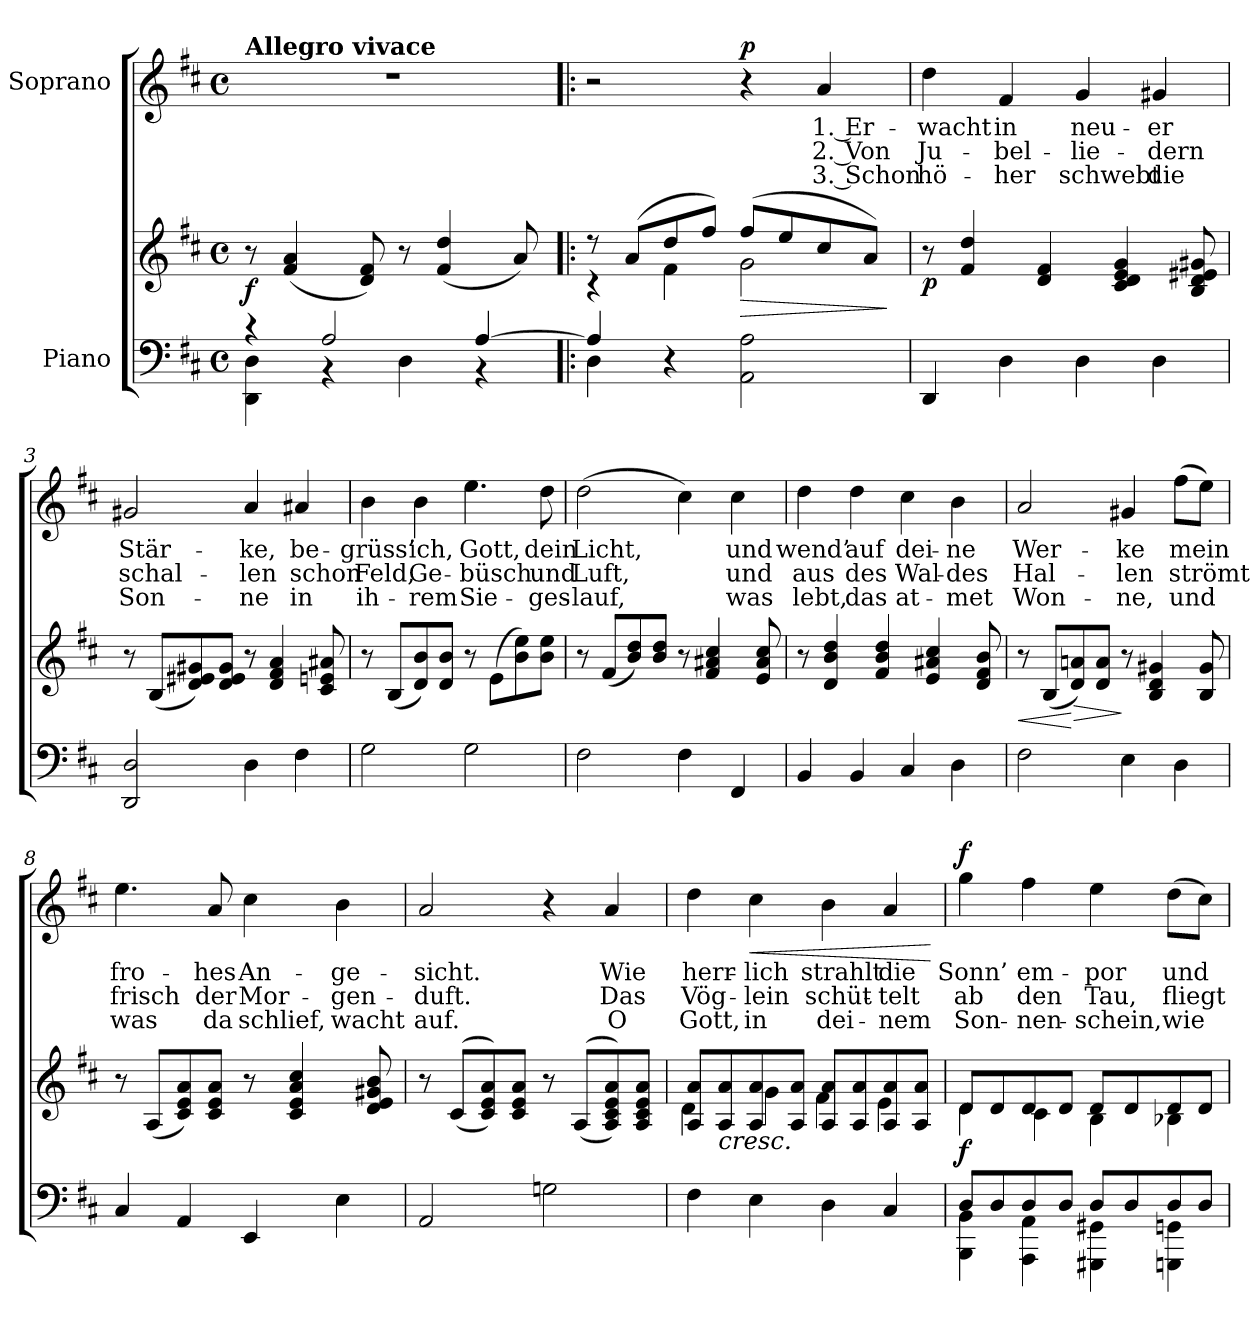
**kern	**kern	**dynam	**kern	**text	**text	**text	**dynam
*part2	*part2	*part2	*part1	*part1	*part1	*part1	*part1
*staff3	*staff2	*staff2/3	*staff1	*staff1	*staff1	*staff1	*staff1
*I"Piano	*	*	*I"Soprano	*	*	*	*
*clefF4	*clefG2	*	*clefG2	*	*	*	*
*k[f#c#]	*k[f#c#]	*	*k[f#c#]	*	*	*	*
*M4/4	*M4/4	*	*M4/4	*	*	*	*
*met(c)	*met(c)	*	*met(c)	*	*	*	*
=1	=1	=1	=1	=1	=1	=1	=1
*^	*	*	*	*	*	*	*
!	!	!	!	!LO:TX:a:B:t=Allegro vivace	!	!	!	!
!	!	!	!LO:DY:b	!	!	!	!	!
4r	4DD\ 4D\	8r	f	1r	.	.	.	.
.	.	(<4f#/ 4a/	.	.	.	.	.	.
2A/	4r	.	.	.	.	.	.	.
.	.	8d/ 8f#/)	.	.	.	.	.	.
.	4D\	8r	.	.	.	.	.	.
.	.	(<4f#/ 4dd/	.	.	.	.	.	.
[4A/	4r	.	.	.	.	.	.	.
.	.	8a/)	.	.	.	.	.	.
=1X1!|:	=1X1!|:	=1X1!|:	=1X1!|:	=1X1!|:	=1X1!|:	=1X1!|:	=1X1!|:	=1X1!|:
*	*	*^	*	*	*	*	*	*
4A/]	4D\	8r	4r	.	2r	.	.	.	.
.	.	(>8a/L	.	.	.	.	.	.	.
4r	2.ryy	8dd/	4f#\	.	.	.	.	.	.
.	.	8ff#/J)	.	.	.	.	.	.	.
!	!	!	!	!LO:HP:b	!	!	!	!	!LO:DY:a
2AA\ 2A\	.	(>8ff#/L	2g\	>	4r	.	.	.	p
.	.	8ee/	.	.	.	.	.	.	.
!	!	!	!	!	!	!LO:LY:b	!LO:LY:b	!LO:LY:b	!
.	.	8cc#/	.	.	4a/	1. Er-	2. Von	3. Schon	.
.	.	8a/J)	.	.	.	.	.	.	.
*v	*v	*	*	*	*	*	*	*	*
*	*v	*v	*	*	*	*	*	*
.	.	]	.	.	.	.	.
=2	=2	=2	=2	=2	=2	=2	=2
!	!	!LO:DY:b	!	!LO:LY:b	!LO:LY:b	!LO:LY:b	!
4DD/	8r	p	4dd\	-wacht	Ju-	hö-	.
.	4f#/ 4dd/	.	.	.	.	.	.
!	!	!	!	!LO:LY:b	!LO:LY:b	!LO:LY:b	!
4D\	.	.	4f#/	in	-bel-	-her	.
.	4d/ 4f#/	.	.	.	.	.	.
!	!	!	!	!LO:LY:b	!LO:LY:b	!LO:LY:b	!
4D\	.	.	4g/	neu-	-lie-	schwebt	.
.	4c#/ 4d/ 4e/ 4g/	.	.	.	.	.	.
!	!	!	!	!LO:LY:b	!LO:LY:b	!LO:LY:b	!
4D\	.	.	4g#X/	-er	-dern	die	.
.	8B/ 8d/ 8e#X/ 8g#X/	.	.	.	.	.	.
=3	=3	=3	=3	=3	=3	=3	=3
!	!	!	!	!LO:LY:b	!LO:LY:b	!LO:LY:b	!
2DD/ 2D/	8r	.	2g#X/	Stär-	schal-	Son-	.
.	(<8B/L	.	.	.	.	.	.
.	8d/ 8e#X/ 8g#X/)	.	.	.	.	.	.
.	8d/ 8e#/ 8g#/J	.	.	.	.	.	.
!	!	!	!	!LO:LY:b	!LO:LY:b	!LO:LY:b	!
4D\	8r	.	4a/	-ke,	-len	-ne	.
.	4d/ 4f#/ 4a/	.	.	.	.	.	.
!	!	!	!	!LO:LY:b	!LO:LY:b	!LO:LY:b	!
4F#\	.	.	4a#X/	be-	schon	in	.
.	8c#/ 8en/ 8a#X/	.	.	.	.	.	.
!!LO:LB:g=z
=4	=4	=4	=4	=4	=4	=4	=4
!	!	!	!	!LO:LY:b	!LO:LY:b	!LO:LY:b	!
2G\	8r	.	4b\	-grüss’	Feld,	ih-	.
.	(<8B/L	.	.	.	.	.	.
!	!	!	!	!LO:LY:b	!LO:LY:b	!LO:LY:b	!
.	8d/ 8b/)	.	4b\	ich,	Ge-	-rem	.
.	8d/ 8b/J	.	.	.	.	.	.
!	!	!	!	!LO:LY:b	!LO:LY:b	!LO:LY:b	!
2G\	8r	.	4.ee\	Gott,	-büsch	Sie-	.
.	(>8e\L	.	.	.	.	.	.
.	8b\ 8ee\)	.	.	.	.	.	.
!	!	!	!	!LO:LY:b	!LO:LY:b	!LO:LY:b	!
.	8b\ 8ee\J	.	8dd\	dein	und	-ges-	.
=5	=5	=5	=5	=5	=5	=5	=5
!	!	!	!	!LO:LY:b	!LO:LY:b	!LO:LY:b	!
2F#\	8r	.	(>2dd\	Licht,	Luft,	-lauf,	.
.	(<8f#/L	.	.	.	.	.	.
.	8b/ 8dd/)	.	.	.	.	.	.
.	8b/ 8dd/J	.	.	.	.	.	.
4F#\	8r	.	4cc#\)	.	.	.	.
.	4f#/ 4a#X/ 4cc#/	.	.	.	.	.	.
!	!	!	!	!LO:LY:b	!LO:LY:b	!LO:LY:b	!
4FF#/	.	.	4cc#\	und	und	was	.
.	8e/ 8a#/ 8cc#/	.	.	.	.	.	.
=6	=6	=6	=6	=6	=6	=6	=6
!	!	!	!	!LO:LY:b	!LO:LY:b	!LO:LY:b	!
4BB/	8r	.	4dd\	wend’	aus	lebt,	.
.	4d/ 4b/ 4dd/	.	.	.	.	.	.
!	!	!	!	!LO:LY:b	!LO:LY:b	!LO:LY:b	!
4BB/	.	.	4dd\	auf	des	das	.
.	4f#/ 4b/ 4dd/	.	.	.	.	.	.
!	!	!	!	!LO:LY:b	!LO:LY:b	!LO:LY:b	!
4C#/	.	.	4cc#\	dei-	Wal-	at-	.
.	4e/ 4a#X/ 4cc#/	.	.	.	.	.	.
!	!	!	!	!LO:LY:b	!LO:LY:b	!LO:LY:b	!
4D\	.	.	4b\	-ne	-des	-met	.
.	8d/ 8f#/ 8b/	.	.	.	.	.	.
=7	=7	=7	=7	=7	=7	=7	=7
!	!	!LO:HP:b	!	!LO:LY:b	!LO:LY:b	!LO:LY:b	!
2F#\	8r	<	2a/	Wer-	Hal-	Won-	.
.	(<8B/L	.	.	.	.	.	.
!	!	!LO:HP:n=1:b	!	!	!	!	!
.	8d/ 8an/)	[ >	.	.	.	.	.
.	8d/ 8a/J	.	.	.	.	.	.
!	!	!	!	!LO:LY:b	!LO:LY:b	!LO:LY:b	!
4E\	8r	]	4g#X/	-ke	-len	-ne,	.
.	4B/ 4d/ 4g#X/	.	.	.	.	.	.
!	!	!	!	!LO:LY:b	!LO:LY:b	!LO:LY:b	!
4D\	.	.	(>8ff#\L	mein	strömt	und	.
.	8B/ 8g#/	.	8ee\J)	.	.	.	.
!!LO:LB:g=z
=8	=8	=8	=8	=8	=8	=8	=8
!	!	!	!	!LO:LY:b	!LO:LY:b	!LO:LY:b	!
4C#/	8r	.	4.ee\	fro-	frisch	was	.
.	(<8A/L	.	.	.	.	.	.
4AA/	8c#/ 8e/ 8a/)	.	.	.	.	.	.
!	!	!	!	!LO:LY:b	!LO:LY:b	!LO:LY:b	!
.	8c#/ 8e/ 8a/J	.	8a/	-hes	der	da	.
!	!	!	!	!LO:LY:b	!LO:LY:b	!LO:LY:b	!
4EE/	8r	.	4cc#\	An-	Mor-	schlief,	.
.	4c#/ 4e/ 4a/ 4cc#/	.	.	.	.	.	.
!	!	!	!	!LO:LY:b	!LO:LY:b	!LO:LY:b	!
4E\	.	.	4b\	-ge-	-gen-	wacht	.
.	8d/ 8e/ 8g#X/ 8b/	.	.	.	.	.	.
=9	=9	=9	=9	=9	=9	=9	=9
!	!	!	!	!LO:LY:b	!LO:LY:b	!LO:LY:b	!
2AA/	8r	.	2a/	-sicht.	-duft.	auf.	.
.	(<(>8c#/L	.	.	.	.	.	.
.	8c#/ 8e/ 8a/))	.	.	.	.	.	.
.	8c#/ 8e/ 8a/J	.	.	.	.	.	.
2Gn\	8r	.	4r	.	.	.	.
.	(<(>8A/L	.	.	.	.	.	.
!	!	!	!	!LO:LY:b	!LO:LY:b	!LO:LY:b	!
.	8A/ 8c#/ 8e/ 8a/))	.	4a/	Wie	Das	O	.
.	8A/ 8c#/ 8e/ 8a/J	.	.	.	.	.	.
=10	=10	=10	=10	=10	=10	=10	=10
*	*^	*	*	*	*	*	*
!	!	!	!	!	!LO:LY:b	!LO:LY:b	!LO:LY:b	!
4F#\	8A/ 8a/L	4d\	.	4dd\	herr-	Vög-	Gott,	.
!	!LO:TX:b:i:t=cresc.	!	!	!	!	!	!	!
.	8A/ 8a/	.	.	.	.	.	.	.
!	!	!	!	!	!LO:LY:b	!LO:LY:b	!LO:LY:b	!LO:HP:b
4E\	8A/ 8a/	4g\	.	4cc#\	-lich	-lein	in	<
.	8A/ 8a/J	.	.	.	.	.	.	.
!	!	!	!	!	!LO:LY:b	!LO:LY:b	!LO:LY:b	!
4D\	8A/ 8a/L	4f#\	.	4b\	strahlt	schüt-	dei-	.
.	8A/ 8a/	.	.	.	.	.	.	.
!	!	!	!	!	!LO:LY:b	!LO:LY:b	!LO:LY:b	!
4C#/	8A/ 8a/	4e\	.	4a/	die	-telt	-nem	.
.	8A/ 8a/J	.	.	.	.	.	.	.
*	*v	*v	*	*	*	*	*	*
.	.	.	.	.	.	.	[
=11	=11	=11	=11	=11	=11	=11	=11
*^	*^	*	*	*	*	*	*
!	!	!	!	!LO:DY:b	!	!LO:LY:b	!LO:LY:b	!LO:LY:b	!LO:DY:a
8D/L	4BBB\ 4BB\	8d/L	4d\	f	4gg\	Sonn’	ab	Son-	f
8D/	.	8d/	.	.	.	.	.	.	.
!	!	!	!	!	!	!LO:LY:b	!LO:LY:b	!LO:LY:b	!
8D/	4AAA\ 4AA\	8d/	4c#\	.	4ff#\	em-	den	-nen-	.
8D/J	.	8d/J	.	.	.	.	.	.	.
!	!	!	!	!	!	!LO:LY:b	!LO:LY:b	!LO:LY:b	!
8D/L	4GGG#X\ 4GG#X\	8d/L	4B\	.	4ee\	-por	Tau,	-schein,	.
8D/	.	8d/	.	.	.	.	.	.	.
!	!	!	!	!	!	!LO:LY:b	!LO:LY:b	!LO:LY:b	!
8D/	4GGGn\ 4GGn\	8d/	4B-X\	.	(>8dd\L	und	fliegt	wie	.
8D/J	.	8d/J	.	.	8cc#\J)	.	.	.	.
*v	*v	*	*	*	*	*	*	*	*
*	*v	*v	*	*	*	*	*	*
=	=	=	=	=	=	=	=
*-	*-	*-	*-	*-	*-	*-	*-
